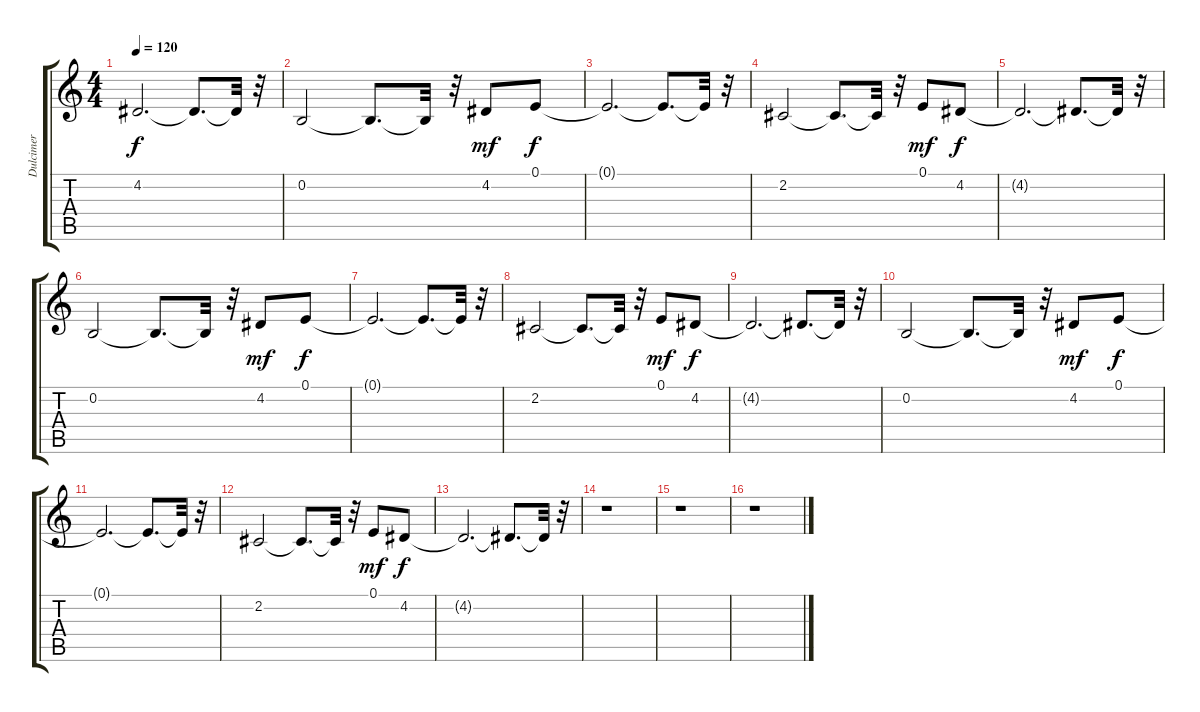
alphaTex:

\track ("Dulcimer  " "Dulcimer  ") {instrument dulcimer}
\staff {score tabs}
\tuning (E4 B3 G3 D3 A2 E2) {hide}
\ts (4 4)
\tempo 120
\clef g2
\ks c
4.2{t}.2{d dy f} 4.2{t}.8{d} 4.2{t}.32 r.32 |
0.2.2 0.2{t}.8{d} 0.2{t}.32 r.32 4.2.8{dy mf} 0.1.8{dy f} |
0.1{t}.2{d} 0.1{t}.8{d} 0.1{t}.32 r.32 |
2.2.2 2.2{t}.8{d} 2.2{t}.32 r.32 0.1.8{dy mf} 4.2.8{dy f} |
4.2{t}.2{d} 4.2{t}.8{d} 4.2{t}.32 r.32 |
0.2.2 0.2{t}.8{d} 0.2{t}.32 r.32 4.2.8{dy mf} 0.1.8{dy f} |
0.1{t}.2{d} 0.1{t}.8{d} 0.1{t}.32 r.32 |
2.2.2 2.2{t}.8{d} 2.2{t}.32 r.32 0.1.8{dy mf} 4.2.8{dy f} |
4.2{t}.2{d} 4.2{t}.8{d} 4.2{t}.32 r.32 |
0.2.2 0.2{t}.8{d} 0.2{t}.32 r.32 4.2.8{dy mf} 0.1.8{dy f} |
0.1{t}.2{d} 0.1{t}.8{d} 0.1{t}.32 r.32 |
2.2.2 2.2{t}.8{d} 2.2{t}.32 r.32 0.1.8{dy mf} 4.2.8{dy f} |
4.2{t}.2{d} 4.2{t}.8{d} 4.2{t}.32 r.32 |
r.1 |
r.1 |
r.1
